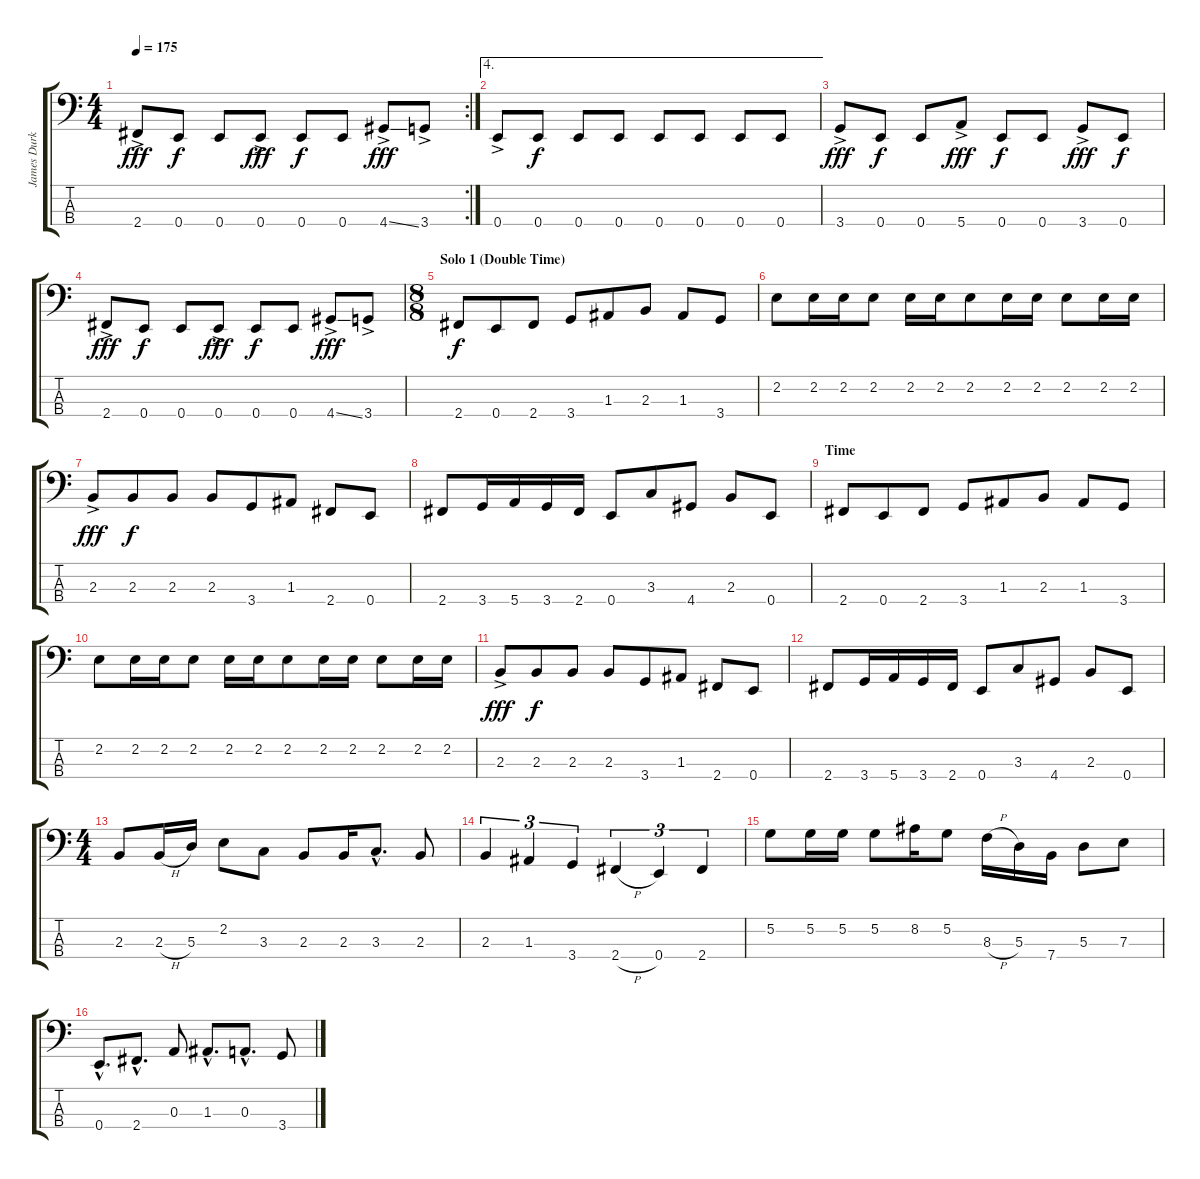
\track ("James Durkin (Bass)" "James Durk") {instrument electricbassfinger}
\staff {score tabs}
\tuning (G2 D2 A1 E1) {hide}
\rc 2
\ts (4 4)
\tempo 175
\clef f4
\ks c
2.4{ac}.8{dy fff} 0.4.8{dy f} 0.4.8 0.4{ac}.8{dy fff} 0.4.8{dy f} 0.4.8 4.4{ss ac}.8{dy fff} 3.4{ac}.8 |
\ae 4
0.4{ac}.8 0.4.8{dy f} 0.4.8 0.4.8 0.4.8 0.4.8 0.4.8 0.4.8 |
3.4{ac}.8{dy fff} 0.4.8{dy f} 0.4.8 5.4{ac}.8{dy fff} 0.4.8{dy f} 0.4.8 3.4{ac}.8{dy fff} 0.4.8{dy f} |
2.4{ac}.8{dy fff} 0.4.8{dy f} 0.4.8 0.4{ac}.8{dy fff} 0.4.8{dy f} 0.4.8 4.4{ss ac}.8{dy fff} 3.4{ac}.8 |
\ts (8 8)
\section ("" "Solo 1 (Double Time)")
2.4.8{dy f} 0.4.8 2.4.8 3.4.8 1.3.8 2.3.8 1.3.8 3.4.8 |
2.2.8 2.2.16 2.2.16 2.2.8 2.2.16 2.2.16 2.2.8 2.2.16 2.2.16 2.2.8 2.2.16 2.2.16 |
2.3{ac}.8{dy fff} 2.3.8{dy f} 2.3.8 2.3.8 3.4.8 1.3.8 2.4.8 0.4.8 |
2.4.8 3.4.16 5.4.16 3.4.16 2.4.16 0.4.8 3.3.8 4.4.8 2.3.8 0.4.8 |
\section ("" "Time")
2.4.8 0.4.8 2.4.8 3.4.8 1.3.8 2.3.8 1.3.8 3.4.8 |
2.2.8 2.2.16 2.2.16 2.2.8 2.2.16 2.2.16 2.2.8 2.2.16 2.2.16 2.2.8 2.2.16 2.2.16 |
2.3{ac}.8{dy fff} 2.3.8{dy f} 2.3.8 2.3.8 3.4.8 1.3.8 2.4.8 0.4.8 |
2.4.8 3.4.16 5.4.16 3.4.16 2.4.16 0.4.8 3.3.8 4.4.8 2.3.8 0.4.8 |
\ts (4 4)
2.3.8 2.3{h}.16 5.3.16 2.2.8 3.3.8 2.3.8 2.3.16 3.3{hac}.8{d} 2.3.8 |
2.3.4{tu (3 2)} 1.3.4{tu (3 2)} 3.4.4{tu (3 2)} 2.4{h}.4{tu (3 2)} 0.4.4{tu (3 2)} 2.4.4{tu (3 2)} |
5.2.8 5.2.16 5.2.16 5.2.8 8.2.16 5.2.8 8.3{h}.16 5.3.16 7.4.16 5.3.8 7.3.8 |
0.4{hac}.8{d} 2.4{hac}.8{d} 0.3.8 1.3{hac}.8{d} 0.3{hac}.8{d} 3.4.8
